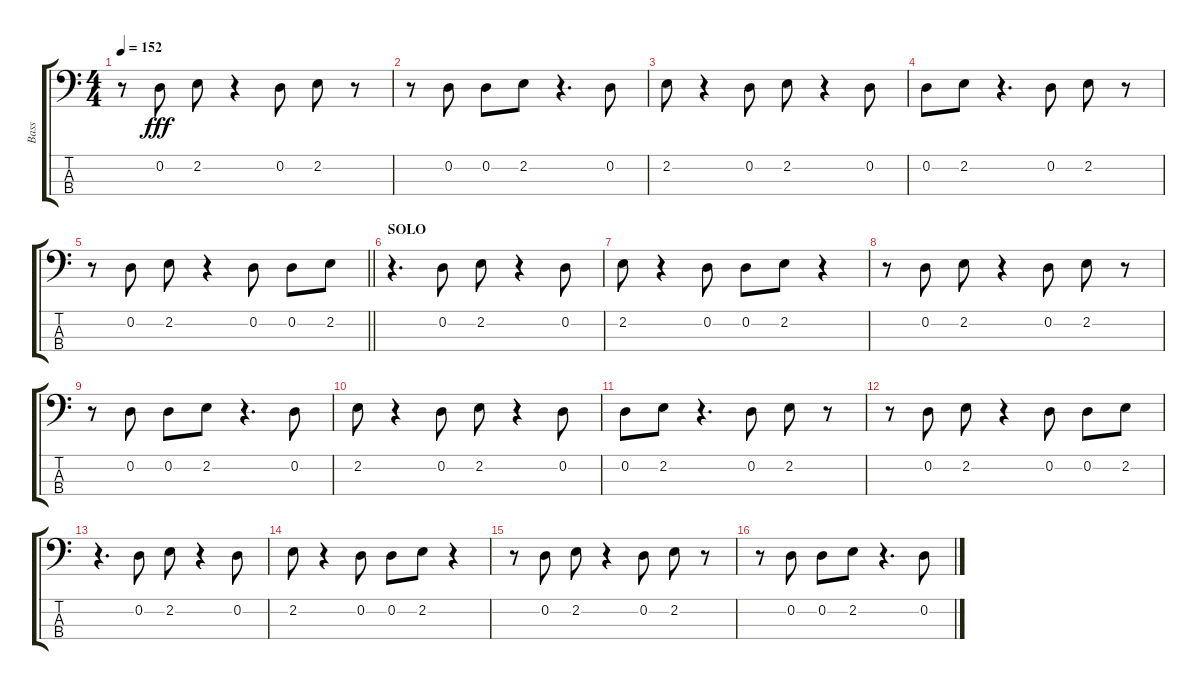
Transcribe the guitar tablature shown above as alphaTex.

\track ("Bass" "Bass") {instrument electricbasspick}
\staff {score tabs}
\tuning (G2 D2 A1 E1) {hide}
\ts (4 4)
\tempo 152
\clef f4
\ks c
r.8{dy fff} 0.2.8 2.2.8 r.4 0.2.8 2.2.8 r.8 |
r.8 0.2.8 0.2.8 2.2.8 r.4{d} 0.2.8 |
2.2.8 r.4 0.2.8 2.2.8 r.4 0.2.8 |
0.2.8 2.2.8 r.4{d} 0.2.8 2.2.8 r.8 |
\barLineRight lightlight
r.8 0.2.8 2.2.8 r.4 0.2.8 0.2.8 2.2.8 |
\section ("" "SOLO")
r.4{d} 0.2.8 2.2.8 r.4 0.2.8 |
2.2.8 r.4 0.2.8 0.2.8 2.2.8 r.4 |
r.8 0.2.8 2.2.8 r.4 0.2.8 2.2.8 r.8 |
r.8 0.2.8 0.2.8 2.2.8 r.4{d} 0.2.8 |
2.2.8 r.4 0.2.8 2.2.8 r.4 0.2.8 |
0.2.8 2.2.8 r.4{d} 0.2.8 2.2.8 r.8 |
r.8 0.2.8 2.2.8 r.4 0.2.8 0.2.8 2.2.8 |
r.4{d} 0.2.8 2.2.8 r.4 0.2.8 |
2.2.8 r.4 0.2.8 0.2.8 2.2.8 r.4 |
r.8 0.2.8 2.2.8 r.4 0.2.8 2.2.8 r.8 |
r.8 0.2.8 0.2.8 2.2.8 r.4{d} 0.2.8
